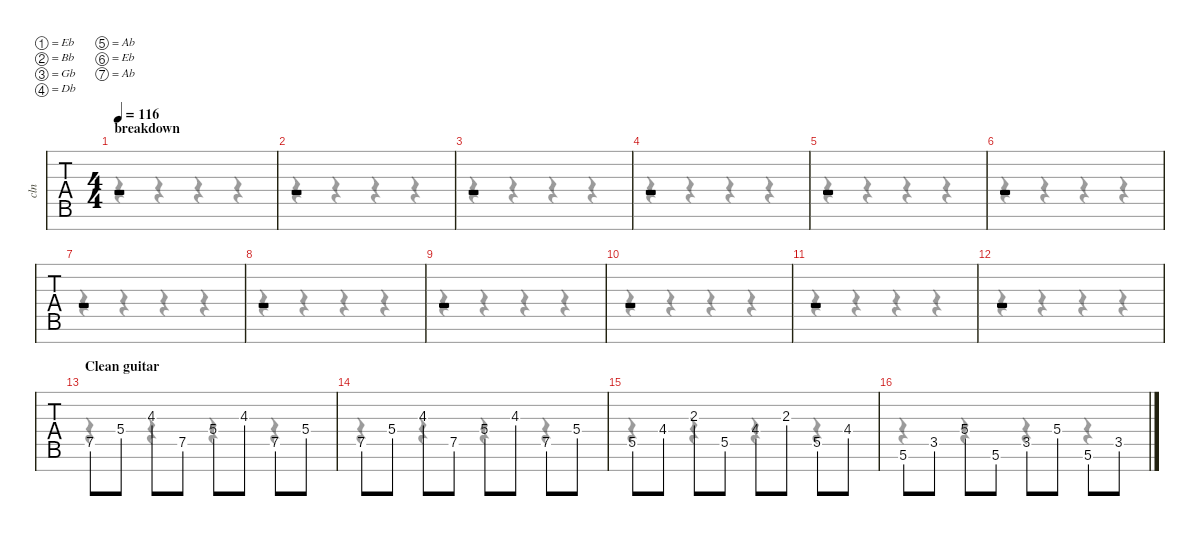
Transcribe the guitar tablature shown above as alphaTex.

\defaultSystemsLayout 4
\hideDynamics
\bracketExtendMode nobrackets
\track ("Clean " "cln") {instrument electricguitarmuted}
\staff {tabs}
\tuning (Eb4 Bb3 Gb3 Db3 Ab2 Eb2 Ab1)
\voice
\ts (4 4)
\section ("" "breakdown")
\tempo 116
\clef g2
\ks c
r.1{dy f beam Up} |
r.1{beam Up} |
r.1{beam Up} |
r.1{beam Up} |
r.1{beam Up} |
r.1{beam Up} |
r.1{beam Up} |
r.1{beam Up} |
r.1{beam Up} |
r.1{beam Up} |
r.1{beam Up} |
r.1{beam Up} |
\section ("" "Clean guitar ")
7.5{acc #}.8{beam Up} 5.4{acc #}.8{beam Up} 4.3{acc #}.8{beam Up} 7.5{acc #}.8{beam Up} 5.4{acc #}.8{beam Up} 4.3{acc #}.8{beam Up} 7.5{acc #}.8{beam Up} 5.4{acc #}.8{beam Up} |
7.5{acc #}.8{beam Up} 5.4{acc #}.8{beam Up} 4.3{acc #}.8{beam Up} 7.5{acc #}.8{beam Up} 5.4{acc #}.8{beam Up} 4.3{acc #}.8{beam Up} 7.5{acc #}.8{beam Up} 5.4{acc #}.8{beam Up} |
5.5{acc #}.8{beam Up} 4.4.8{beam Up} 2.3{acc #}.8{beam Up} 5.5{acc #}.8{beam Up} 4.4.8{beam Up} 2.3{acc #}.8{beam Up} 5.5{acc #}.8{beam Up} 4.4.8{beam Up} |
5.6{acc #}.8{beam Up} 3.5.8{beam Up} 5.4{acc #}.8{beam Up} 5.6{acc #}.8{beam Up} 3.5.8{beam Up} 5.4{acc #}.8{beam Up} 5.6{acc #}.8{beam Up} 3.5.8{beam Up}
\voice
\clef g2
\ottava regular
\simile none
\ks c
r.4{dy mf beam Down} r.4{beam Down} r.4{beam Down} r.4{beam Down} |
r.4{beam Down} r.4{beam Down} r.4{beam Down} r.4{beam Down} |
r.4{beam Down} r.4{beam Down} r.4{beam Down} r.4{beam Down} |
r.4{beam Down} r.4{beam Down} r.4{beam Down} r.4{beam Down} |
r.4{beam Down} r.4{beam Down} r.4{beam Down} r.4{beam Down} |
r.4{beam Down} r.4{beam Down} r.4{beam Down} r.4{beam Down} |
r.4{beam Down} r.4{beam Down} r.4{beam Down} r.4{beam Down} |
r.4{beam Down} r.4{beam Down} r.4{beam Down} r.4{beam Down} |
r.4{beam Down} r.4{beam Down} r.4{beam Down} r.4{beam Down} |
r.4{beam Down} r.4{beam Down} r.4{beam Down} r.4{beam Down} |
r.4{beam Down} r.4{beam Down} r.4{beam Down} r.4{beam Down} |
r.4{beam Down} r.4{beam Down} r.4{beam Down} r.4{beam Down} |
r.4{beam Down} r.4{beam Down} r.4{beam Down} r.4{beam Down} |
r.4{beam Down} r.4{beam Down} r.4{beam Down} r.4{beam Down} |
r.4{beam Down} r.4{beam Down} r.4{beam Down} r.4{beam Down} |
r.4{beam Down} r.4{beam Down} r.4{beam Down} r.4{beam Down}
